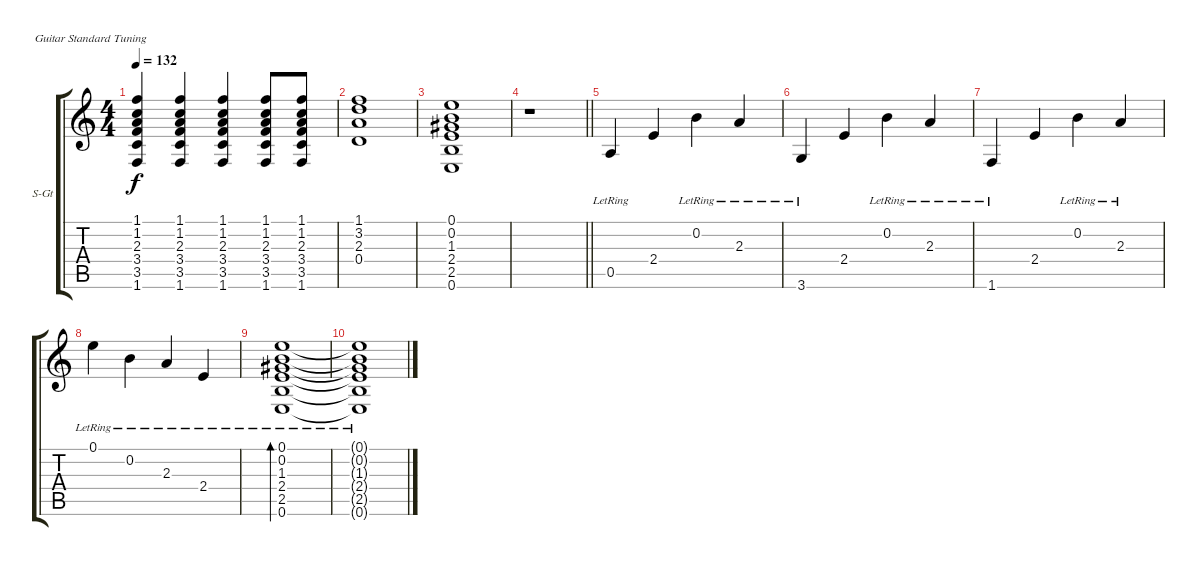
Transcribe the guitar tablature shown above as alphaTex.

\bracketExtendMode groupsimilarinstruments
\firstSystemTrackNameOrientation horizontal
\otherSystemsTrackNameOrientation horizontal
\track ("Äîðîæêà 1" "S-Gt") {instrument acousticguitarsteel}
\staff {score tabs}
\tuning (E4 B3 G3 D3 A2 E2)
\ts (4 4)
\tempo 132
\clef g2
\ks c
(1.1{t} 1.2{t} 2.3{t} 3.4{t} 3.5{t} 1.6{t}).4{dy f} (1.1 1.2 2.3 3.4 3.5 1.6).4 (1.1 1.2 2.3 3.4 3.5 1.6).4 (1.1 1.2 2.3 3.4 3.5 1.6).8 (1.1 1.2 2.3 3.4 3.5 1.6).8 |
(1.1 3.2 2.3 0.4).1 |
(0.1 0.2 1.3 2.4 2.5 0.6).1 |
\barLineRight lightlight
r.1 |
0.5{lr}.4 2.4.4 0.2{lr}.4 2.3{lr}.4 |
3.6{lr}.4 2.4.4 0.2{lr}.4 2.3{lr}.4 |
1.6{lr}.4 2.4.4 0.2{lr}.4 2.3{lr}.4 |
0.1{lr}.4 0.2{lr}.4 2.3{lr}.4 2.4{lr}.4 |
(0.1{lr} 0.2{lr} 1.3{lr} 2.4{lr} 2.5{lr} 0.6{lr}).1{bd 480} |
(0.1{lr t} 0.2{lr t} 1.3{lr t} 2.4{lr t} 2.5{lr t} 0.6{lr t}).1
